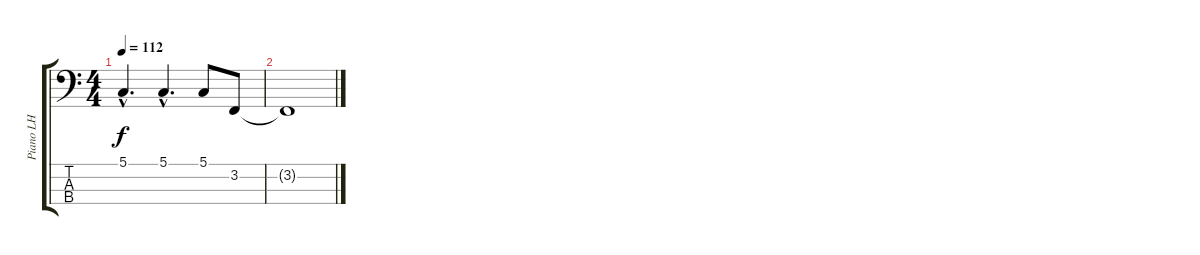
\track ("Piano LH  (Davies)" "Piano LH  ") {instrument electricgrandpiano}
\staff {score tabs}
\tuning (G2 D2 A1 E1) {hide}
\ts (4 4)
\tempo 112
\clef f4
\ks c
5.1{hac}.4{d dy f} 5.1{hac}.4{d} 5.1.8 3.2.8 |
3.2{t}.1
